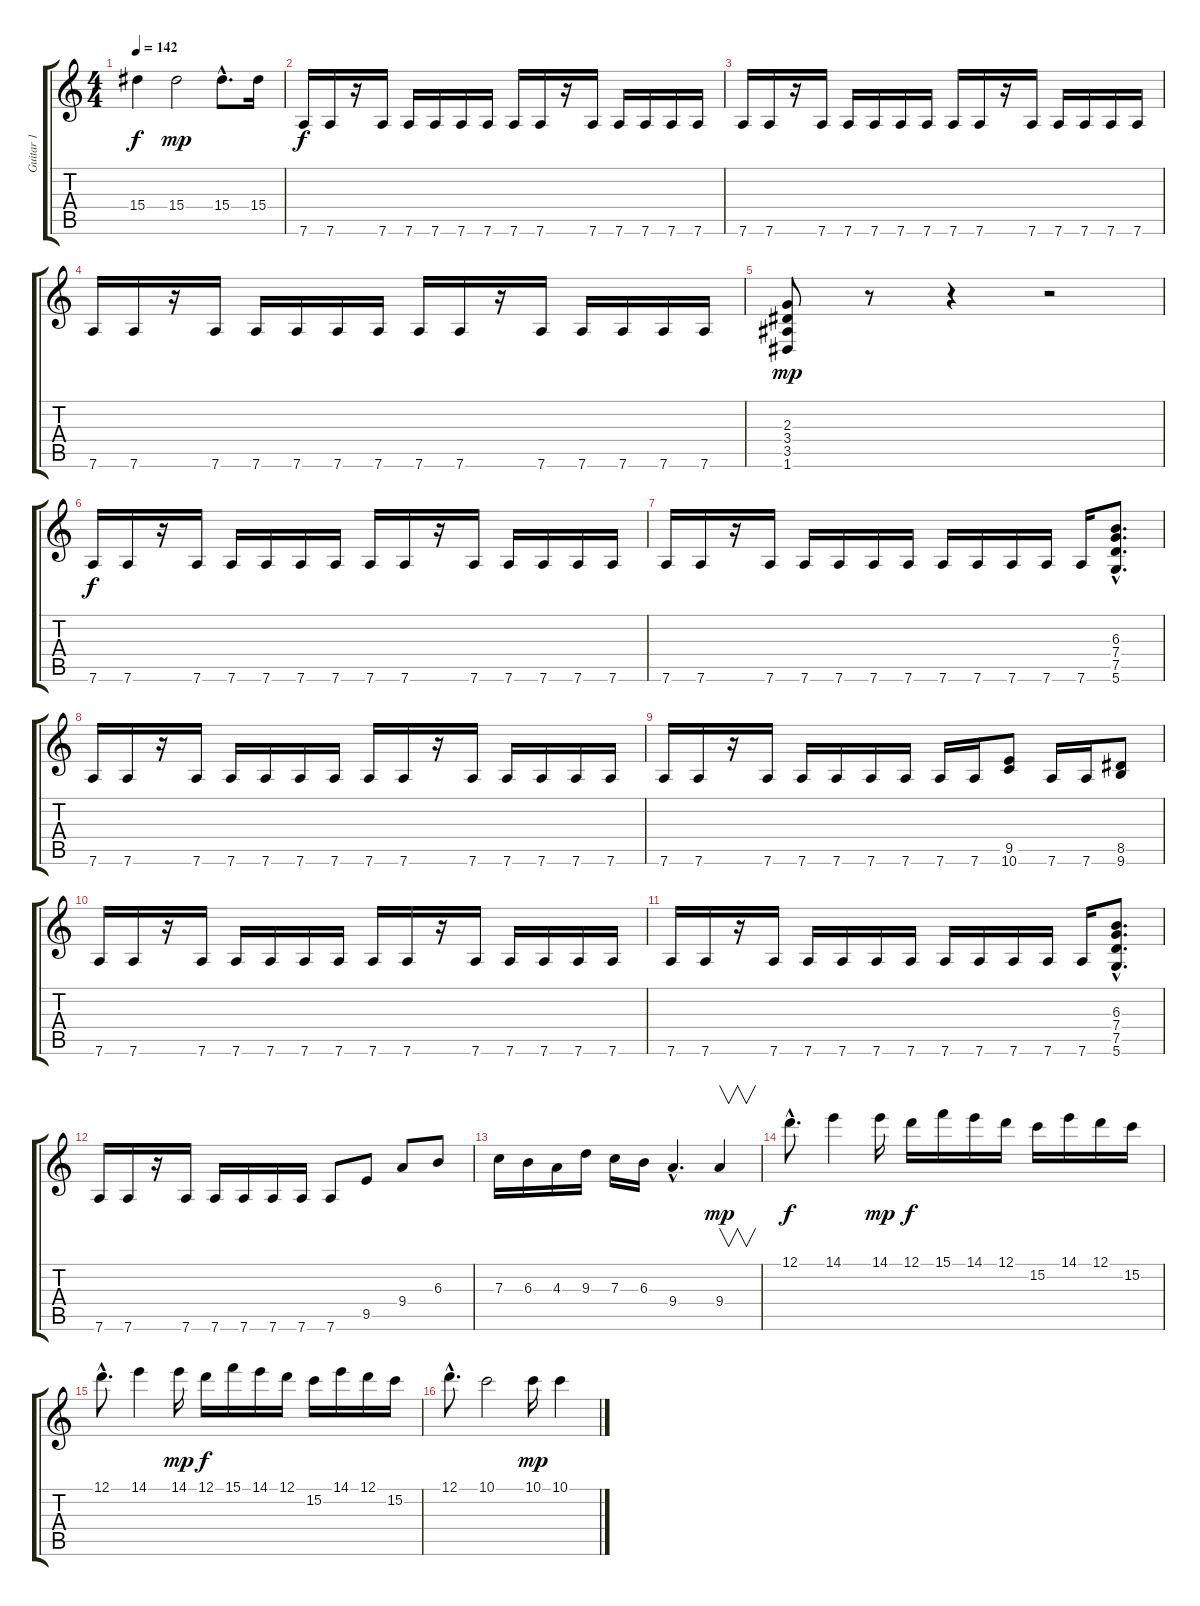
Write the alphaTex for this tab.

\track ("Guitar 1" "Guitar 1") {instrument overdrivenguitar}
\staff {score tabs}
\tuning (D4 A3 F3 C3 G2 D2) {hide}
\ts (4 4)
\tempo 142
\clef g2
\ks c
15.4.4{dy f} 15.4.2{dy mp} 15.4{hac}.8{d} 15.4.16 |
7.6.16{dy f} 7.6.16 r.16 7.6.16 7.6.16 7.6.16 7.6.16 7.6.16 7.6.16 7.6.16 r.16 7.6.16 7.6.16 7.6.16 7.6.16 7.6.16 |
7.6.16 7.6.16 r.16 7.6.16 7.6.16 7.6.16 7.6.16 7.6.16 7.6.16 7.6.16 r.16 7.6.16 7.6.16 7.6.16 7.6.16 7.6.16 |
7.6.16 7.6.16 r.16 7.6.16 7.6.16 7.6.16 7.6.16 7.6.16 7.6.16 7.6.16 r.16 7.6.16 7.6.16 7.6.16 7.6.16 7.6.16 |
(2.3 3.4 3.5 1.6).8{dy mp} r.8 r.4 r.2 |
7.6.16{dy f} 7.6.16 r.16 7.6.16 7.6.16 7.6.16 7.6.16 7.6.16 7.6.16 7.6.16 r.16 7.6.16 7.6.16 7.6.16 7.6.16 7.6.16 |
7.6.16 7.6.16 r.16 7.6.16 7.6.16 7.6.16 7.6.16 7.6.16 7.6.16 7.6.16 7.6.16 7.6.16 7.6.16 (6.3{hac} 7.4{hac} 7.5{hac} 5.6{hac}).8{d} |
7.6.16 7.6.16 r.16 7.6.16 7.6.16 7.6.16 7.6.16 7.6.16 7.6.16 7.6.16 r.16 7.6.16 7.6.16 7.6.16 7.6.16 7.6.16 |
7.6.16 7.6.16 r.16 7.6.16 7.6.16 7.6.16 7.6.16 7.6.16 7.6.16 7.6.16 (9.5 10.6).8 7.6.16 7.6.16 (8.5 9.6).8 |
7.6.16 7.6.16 r.16 7.6.16 7.6.16 7.6.16 7.6.16 7.6.16 7.6.16 7.6.16 r.16 7.6.16 7.6.16 7.6.16 7.6.16 7.6.16 |
7.6.16 7.6.16 r.16 7.6.16 7.6.16 7.6.16 7.6.16 7.6.16 7.6.16 7.6.16 7.6.16 7.6.16 7.6.16 (6.3{hac} 7.4{hac} 7.5{hac} 5.6{hac}).8{d} |
7.6.16 7.6.16 r.16 7.6.16 7.6.16 7.6.16 7.6.16 7.6.16 7.6.8 9.5.8 9.4.8 6.3.8 |
7.3.16 6.3.16 4.3.16 9.3.16 7.3.16 6.3.16 9.4{hac}.4{d} 9.4.4{v dy mp} |
12.1{hac}.8{d dy f volume 13} 14.1.4 14.1.16{dy mp} 12.1.16{dy f} 15.1.16 14.1.16 12.1.16 15.2.16 14.1.16 12.1.16 15.2.16 |
12.1{hac}.8{d} 14.1.4 14.1.16{dy mp} 12.1.16{dy f} 15.1.16 14.1.16 12.1.16 15.2.16 14.1.16 12.1.16 15.2.16 |
12.1{hac}.8{d} 10.1.2 10.1.16{dy mp} 10.1.4
